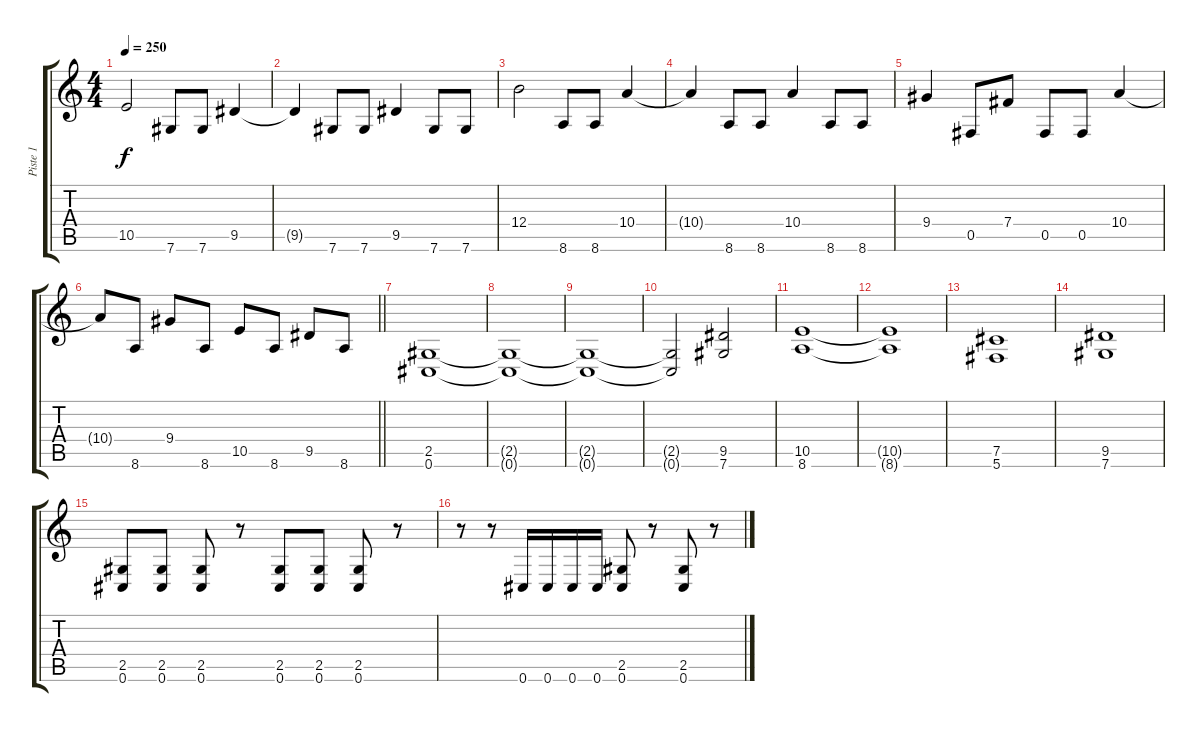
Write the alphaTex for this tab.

\track ("Piste 1" "Piste 1") {instrument distortionguitar}
\staff {score tabs}
\tuning (Db4 Ab3 E3 B2 Gb2 Db2) {hide}
\ts (4 4)
\tempo 250
\clef g2
\ks c
10.5.2{dy f} 7.6.8 7.6.8 9.5.4 |
9.5{t}.4 7.6.8 7.6.8 9.5.4 7.6.8 7.6.8 |
12.4.2 8.6.8 8.6.8 10.4.4 |
10.4{t}.4 8.6.8 8.6.8 10.4.4 8.6.8 8.6.8 |
9.4.4 0.5.8 7.4.8 0.5.8 0.5.8 10.4.4 |
\barLineRight lightlight
10.4{t}.8 8.6.8 9.4.8 8.6.8 10.5.8 8.6.8 9.5.8 8.6.8 |
(2.5 0.6).1 |
(2.5{t} 0.6{t}).1 |
(2.5{t} 0.6{t}).1 |
(2.5{t} 0.6{t}).2 (9.5 7.6).2 |
(10.5 8.6).1 |
(10.5{t} 8.6{t}).1 |
(7.5 5.6).1 |
(9.5 7.6).1 |
(2.5 0.6).8 (2.5 0.6).8 (2.5 0.6).8 r.8 (2.5 0.6).8 (2.5 0.6).8 (2.5 0.6).8 r.8 |
r.8 r.8 0.6.16 0.6.16 0.6.16 0.6.16 (2.5 0.6).8 r.8 (2.5 0.6).8 r.8
